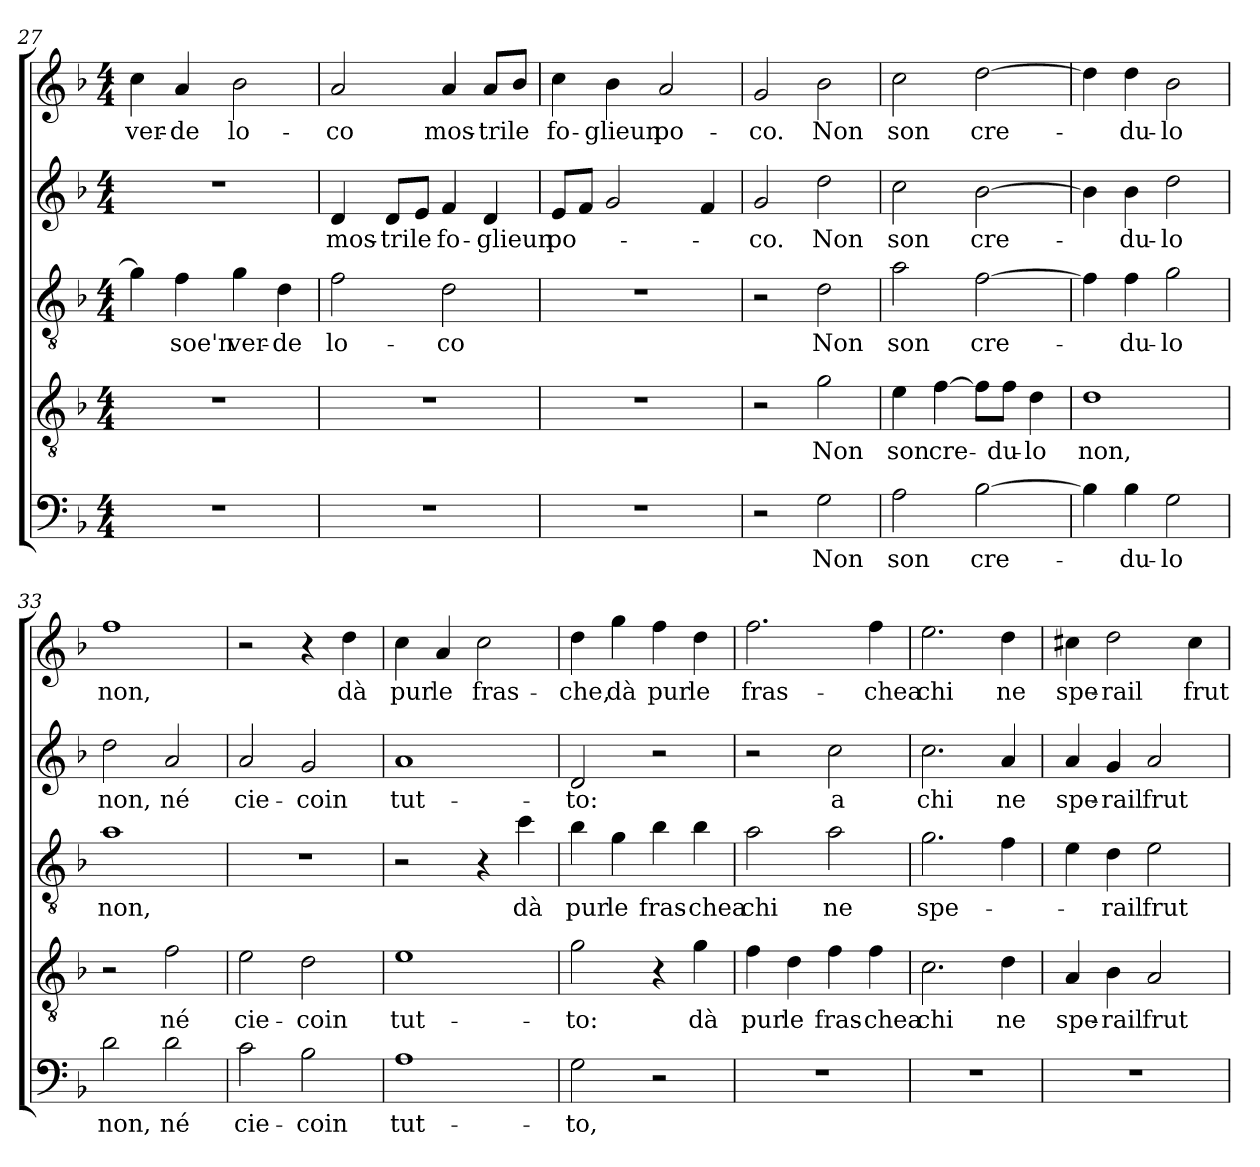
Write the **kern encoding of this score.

**kern	**text	**kern	**text	**kern	**text	**kern	**text	**kern	**text
*part5	*part5	*part4	*part4	*part3	*part3	*part2	*part2	*part1	*part1
*staff5	*staff5	*staff4	*staff4	*staff3	*staff3	*staff2	*staff2	*staff1	*staff1
*clefF4	*	*clefGv2	*	*clefGv2	*	*clefG2	*	*clefG2	*
*k[b-]	*	*k[b-]	*	*k[b-]	*	*k[b-]	*	*k[b-]	*
*M4/4	*	*M4/4	*	*M4/4	*	*M4/4	*	*M4/4	*
=27	=27	=27	=27	=27	=27	=27	=27	=27	=27
1r	.	1r	.	4g\]	.	1r	.	4cc\	ver-
.	.	.	.	4f\	soe'n	.	.	4a/	de
.	.	.	.	4g\	ver-	.	.	2b-\	lo-
.	.	.	.	4d\	de	.	.	.	.
=28	=28	=28	=28	=28	=28	=28	=28	=28	=28
1r	.	1r	.	2f\	lo-	4d/	mos-	2a/	co
.	.	.	.	.	.	8d/L	tri	.	.
.	.	.	.	.	.	8e/J	le	.	.
.	.	.	.	2d\	co	4f/	fo-	4a/	mos-
.	.	.	.	.	.	4d/	glieun	8a/L	tri
.	.	.	.	.	.	.	.	8b-/J	le
=29	=29	=29	=29	=29	=29	=29	=29	=29	=29
1r	.	1r	.	1r	.	8e/L	po-	4cc\	fo-
.	.	.	.	.	.	8f/J	.	.	.
.	.	.	.	.	.	2g/	.	4b-\	glieun
.	.	.	.	.	.	.	.	2a/	po-
.	.	.	.	.	.	4f/	.	.	.
=30	=30	=30	=30	=30	=30	=30	=30	=30	=30
2r	.	2r	.	2r	.	2g/	co.	2g/	co.
2G\	Non	2g\	Non	2d\	Non	2dd\	Non	2b-\	Non
=31	=31	=31	=31	=31	=31	=31	=31	=31	=31
2A\	son	4e\	son	2a\	son	2cc\	son	2cc\	son
.	.	[4f\	cre-	.	.	.	.	.	.
[2B-\	cre-	8f\L]	.	[2f\	cre-	[2b-\	cre-	[2dd\	cre-
.	.	8f\J	du-	.	.	.	.	.	.
.	.	4d\	lo	.	.	.	.	.	.
=32	=32	=32	=32	=32	=32	=32	=32	=32	=32
4B-\]	.	1d\	non,	4f\]	.	4b-\]	.	4dd\]	.
4B-\	du-	.	.	4f\	du-	4b-\	du-	4dd\	du-
2G\	lo	.	.	2g\	lo	2dd\	lo	2b-\	lo
=33	=33	=33	=33	=33	=33	=33	=33	=33	=33
2d\	non,	2r	.	1a\	non,	2dd\	non,	1ff\	non,
2d\	né	2f\	né	.	.	2a/	né	.	.
=34	=34	=34	=34	=34	=34	=34	=34	=34	=34
2c\	cie-	2e\	cie-	1r	.	2a/	cie-	2r	.
2B-\	coin	2d\	coin	.	.	2g/	coin	4r	.
.	.	.	.	.	.	.	.	4dd\	dà
=35	=35	=35	=35	=35	=35	=35	=35	=35	=35
1A\	tut-	1e\	tut-	2r	.	1a/	tut-	4cc\	pur
.	.	.	.	.	.	.	.	4a/	le
.	.	.	.	4r	.	.	.	2cc\	fras-
.	.	.	.	4cc\	dà	.	.	.	.
=36	=36	=36	=36	=36	=36	=36	=36	=36	=36
2G\	to,	2g\	to:	4b-\	pur	2d/	to:	4dd\	che,
.	.	.	.	4g\	le	.	.	4gg\	dà
2r	.	4r	.	4b-\	fras-	2r	.	4ff\	pur
.	.	4g\	dà	4b-\	chea	.	.	4dd\	le
=37	=37	=37	=37	=37	=37	=37	=37	=37	=37
1r	.	4f\	pur	2a\	chi	2r	.	2.ff\	fras-
.	.	4d\	le	.	.	.	.	.	.
.	.	4f\	fras-	2a\	ne	2cc\	a	.	.
.	.	4f\	chea	.	.	.	.	4ff\	chea
=38	=38	=38	=38	=38	=38	=38	=38	=38	=38
1r	.	2.c\	chi	2.g\	spe-	2.cc\	chi	2.ee\	chi
.	.	4d\	ne	4f\	.	4a/	ne	4dd\	ne
=39	=39	=39	=39	=39	=39	=39	=39	=39	=39
1r	.	4A/	spe-	4e\	.	4a/	spe-	4cc#X\	spe-
.	.	4B-\	rail	4d\	rail	4g/	rail	2dd\	rail
.	.	2A/	frut-	2e\	frut-	2a/	frut-	.	.
.	.	.	.	.	.	.	.	4cc#\	frut-
=	=	=	=	=	=	=	=	=	=
*-	*-	*-	*-	*-	*-	*-	*-	*-	*-
